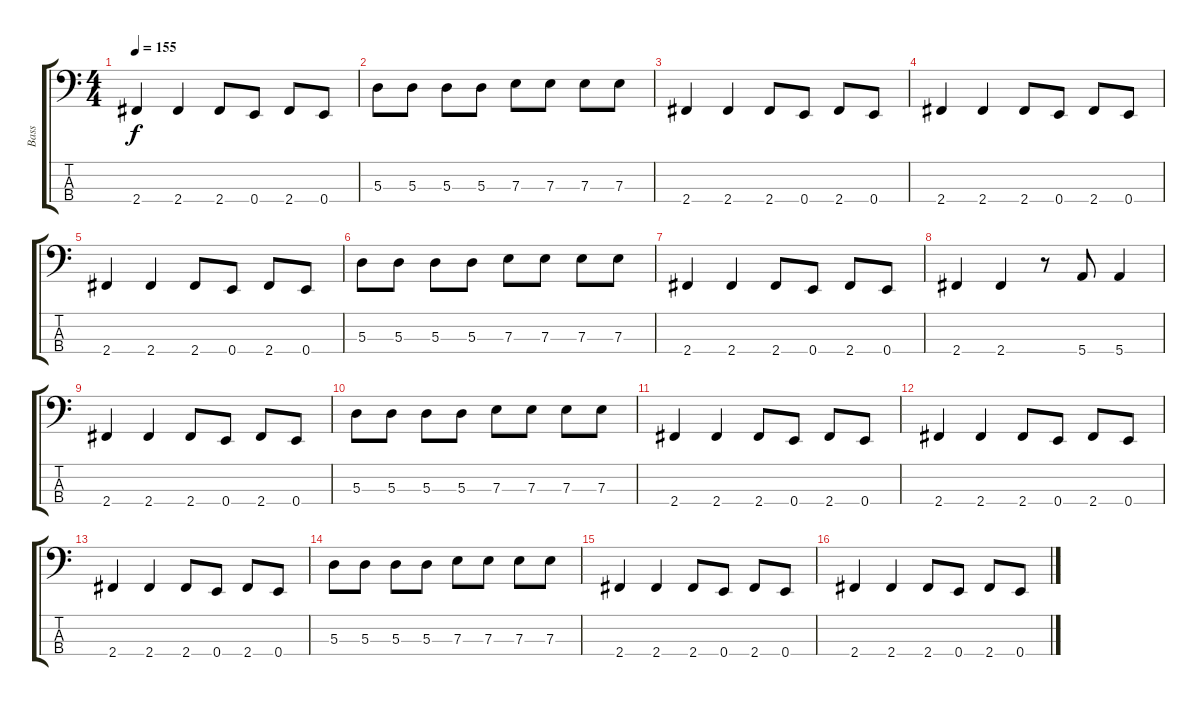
\track ("Bass" "Bass") {instrument electricbasspick}
\staff {score tabs}
\tuning (G2 D2 A1 E1) {hide}
\ts (4 4)
\tempo 155
\clef f4
\ks c
2.4.4{dy f} 2.4.4 2.4.8 0.4.8 2.4.8 0.4.8 |
5.3.8 5.3.8 5.3.8 5.3.8 7.3.8 7.3.8 7.3.8 7.3.8 |
2.4.4 2.4.4 2.4.8 0.4.8 2.4.8 0.4.8 |
2.4.4 2.4.4 2.4.8 0.4.8 2.4.8 0.4.8 |
2.4.4 2.4.4 2.4.8 0.4.8 2.4.8 0.4.8 |
5.3.8 5.3.8 5.3.8 5.3.8 7.3.8 7.3.8 7.3.8 7.3.8 |
2.4.4 2.4.4 2.4.8 0.4.8 2.4.8 0.4.8 |
2.4.4 2.4.4 r.8 5.4.8 5.4.4 |
2.4.4 2.4.4 2.4.8 0.4.8 2.4.8 0.4.8 |
5.3.8 5.3.8 5.3.8 5.3.8 7.3.8 7.3.8 7.3.8 7.3.8 |
2.4.4 2.4.4 2.4.8 0.4.8 2.4.8 0.4.8 |
2.4.4 2.4.4 2.4.8 0.4.8 2.4.8 0.4.8 |
2.4.4 2.4.4 2.4.8 0.4.8 2.4.8 0.4.8 |
5.3.8 5.3.8 5.3.8 5.3.8 7.3.8 7.3.8 7.3.8 7.3.8 |
2.4.4 2.4.4 2.4.8 0.4.8 2.4.8 0.4.8 |
2.4.4 2.4.4 2.4.8 0.4.8 2.4.8 0.4.8
